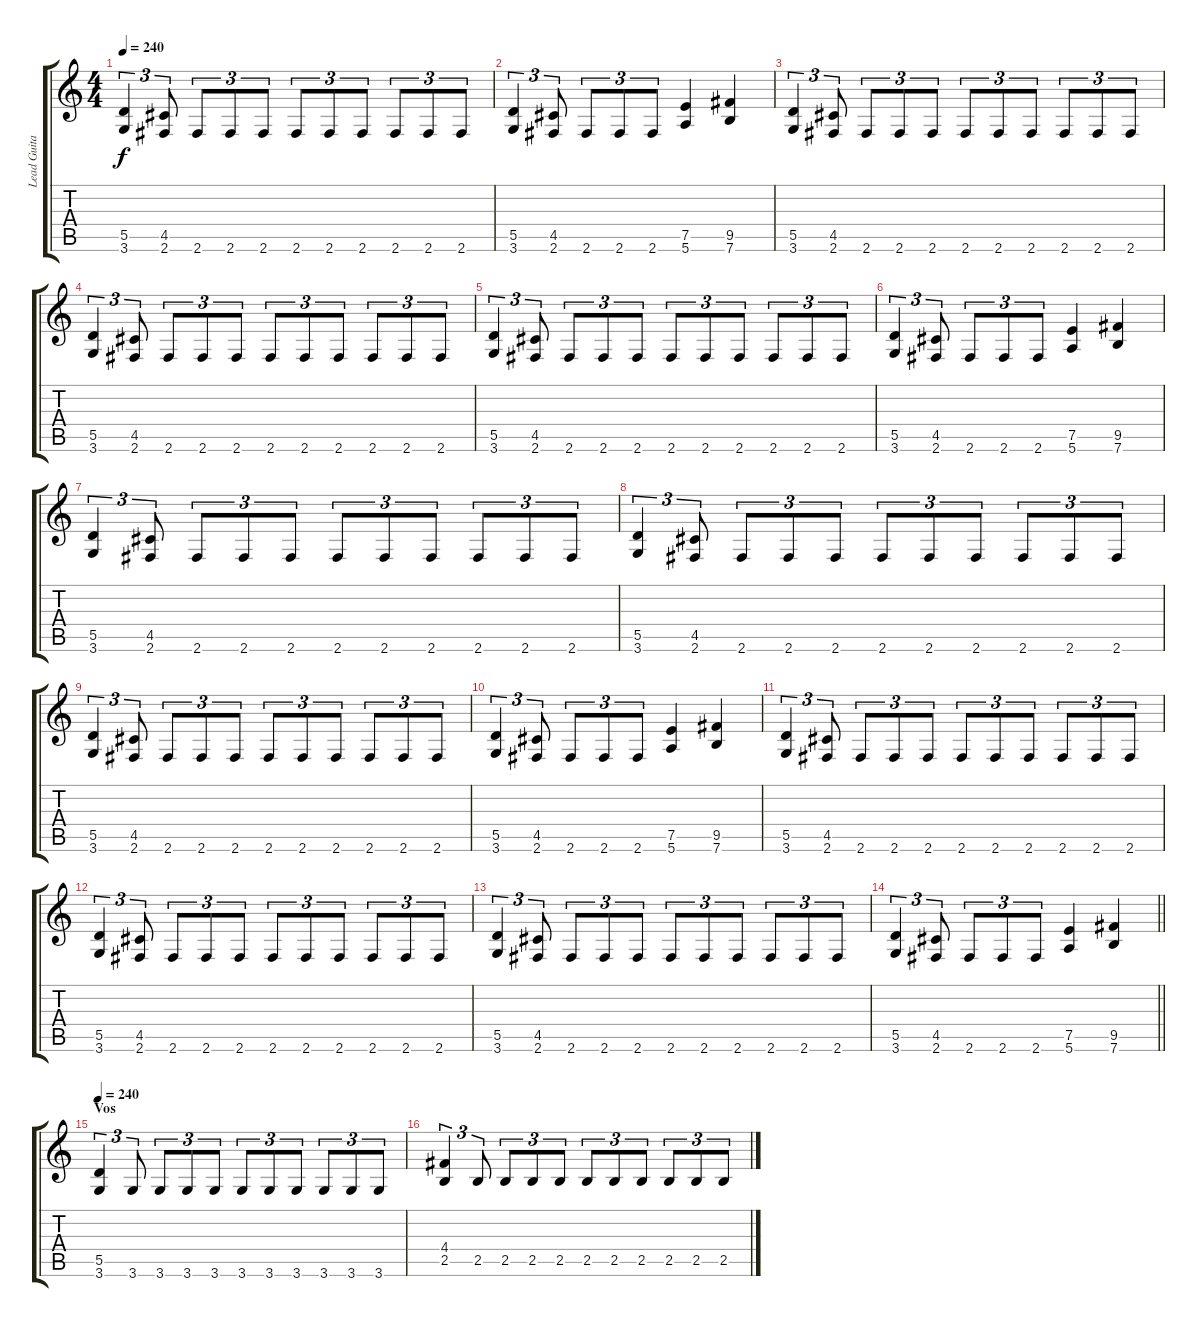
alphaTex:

\track ("Lead Guitar" "Lead Guita") {instrument distortionguitar}
\staff {score tabs}
\tuning (E4 B3 G3 D3 A2 E2) {hide}
\ts (4 4)
\tempo 240
\clef g2
\ks c
(5.5 3.6).4{tu (3 2) dy f} (4.5 2.6).8{tu (3 2)} 2.6.8{tu (3 2)} 2.6.8{tu (3 2)} 2.6.8{tu (3 2)} 2.6.8{tu (3 2)} 2.6.8{tu (3 2)} 2.6.8{tu (3 2)} 2.6.8{tu (3 2)} 2.6.8{tu (3 2)} 2.6.8{tu (3 2)} |
(5.5 3.6).4{tu (3 2)} (4.5 2.6).8{tu (3 2)} 2.6.8{tu (3 2)} 2.6.8{tu (3 2)} 2.6.8{tu (3 2)} (7.5 5.6).4 (9.5 7.6).4 |
(5.5 3.6).4{tu (3 2)} (4.5 2.6).8{tu (3 2)} 2.6.8{tu (3 2)} 2.6.8{tu (3 2)} 2.6.8{tu (3 2)} 2.6.8{tu (3 2)} 2.6.8{tu (3 2)} 2.6.8{tu (3 2)} 2.6.8{tu (3 2)} 2.6.8{tu (3 2)} 2.6.8{tu (3 2)} |
(5.5 3.6).4{tu (3 2)} (4.5 2.6).8{tu (3 2)} 2.6.8{tu (3 2)} 2.6.8{tu (3 2)} 2.6.8{tu (3 2)} 2.6.8{tu (3 2)} 2.6.8{tu (3 2)} 2.6.8{tu (3 2)} 2.6.8{tu (3 2)} 2.6.8{tu (3 2)} 2.6.8{tu (3 2)} |
(5.5 3.6).4{tu (3 2)} (4.5 2.6).8{tu (3 2)} 2.6.8{tu (3 2)} 2.6.8{tu (3 2)} 2.6.8{tu (3 2)} 2.6.8{tu (3 2)} 2.6.8{tu (3 2)} 2.6.8{tu (3 2)} 2.6.8{tu (3 2)} 2.6.8{tu (3 2)} 2.6.8{tu (3 2)} |
(5.5 3.6).4{tu (3 2)} (4.5 2.6).8{tu (3 2)} 2.6.8{tu (3 2)} 2.6.8{tu (3 2)} 2.6.8{tu (3 2)} (7.5 5.6).4 (9.5 7.6).4 |
(5.5 3.6).4{tu (3 2)} (4.5 2.6).8{tu (3 2)} 2.6.8{tu (3 2)} 2.6.8{tu (3 2)} 2.6.8{tu (3 2)} 2.6.8{tu (3 2)} 2.6.8{tu (3 2)} 2.6.8{tu (3 2)} 2.6.8{tu (3 2)} 2.6.8{tu (3 2)} 2.6.8{tu (3 2)} |
(5.5 3.6).4{tu (3 2)} (4.5 2.6).8{tu (3 2)} 2.6.8{tu (3 2)} 2.6.8{tu (3 2)} 2.6.8{tu (3 2)} 2.6.8{tu (3 2)} 2.6.8{tu (3 2)} 2.6.8{tu (3 2)} 2.6.8{tu (3 2)} 2.6.8{tu (3 2)} 2.6.8{tu (3 2)} |
(5.5 3.6).4{tu (3 2)} (4.5 2.6).8{tu (3 2)} 2.6.8{tu (3 2)} 2.6.8{tu (3 2)} 2.6.8{tu (3 2)} 2.6.8{tu (3 2)} 2.6.8{tu (3 2)} 2.6.8{tu (3 2)} 2.6.8{tu (3 2)} 2.6.8{tu (3 2)} 2.6.8{tu (3 2)} |
(5.5 3.6).4{tu (3 2)} (4.5 2.6).8{tu (3 2)} 2.6.8{tu (3 2)} 2.6.8{tu (3 2)} 2.6.8{tu (3 2)} (7.5 5.6).4 (9.5 7.6).4 |
(5.5 3.6).4{tu (3 2)} (4.5 2.6).8{tu (3 2)} 2.6.8{tu (3 2)} 2.6.8{tu (3 2)} 2.6.8{tu (3 2)} 2.6.8{tu (3 2)} 2.6.8{tu (3 2)} 2.6.8{tu (3 2)} 2.6.8{tu (3 2)} 2.6.8{tu (3 2)} 2.6.8{tu (3 2)} |
(5.5 3.6).4{tu (3 2)} (4.5 2.6).8{tu (3 2)} 2.6.8{tu (3 2)} 2.6.8{tu (3 2)} 2.6.8{tu (3 2)} 2.6.8{tu (3 2)} 2.6.8{tu (3 2)} 2.6.8{tu (3 2)} 2.6.8{tu (3 2)} 2.6.8{tu (3 2)} 2.6.8{tu (3 2)} |
(5.5 3.6).4{tu (3 2)} (4.5 2.6).8{tu (3 2)} 2.6.8{tu (3 2)} 2.6.8{tu (3 2)} 2.6.8{tu (3 2)} 2.6.8{tu (3 2)} 2.6.8{tu (3 2)} 2.6.8{tu (3 2)} 2.6.8{tu (3 2)} 2.6.8{tu (3 2)} 2.6.8{tu (3 2)} |
\barLineRight lightlight
(5.5 3.6).4{tu (3 2)} (4.5 2.6).8{tu (3 2)} 2.6.8{tu (3 2)} 2.6.8{tu (3 2)} 2.6.8{tu (3 2)} (7.5 5.6).4 (9.5 7.6).4 |
\section ("" "Vos")
\tempo 240
(5.5 3.6).4{tu (3 2)} 3.6.8{tu (3 2)} 3.6.8{tu (3 2)} 3.6.8{tu (3 2)} 3.6.8{tu (3 2)} 3.6.8{tu (3 2)} 3.6.8{tu (3 2)} 3.6.8{tu (3 2)} 3.6.8{tu (3 2)} 3.6.8{tu (3 2)} 3.6.8{tu (3 2)} |
(4.4 2.5).4{tu (3 2)} 2.5.8{tu (3 2)} 2.5.8{tu (3 2)} 2.5.8{tu (3 2)} 2.5.8{tu (3 2)} 2.5.8{tu (3 2)} 2.5.8{tu (3 2)} 2.5.8{tu (3 2)} 2.5.8{tu (3 2)} 2.5.8{tu (3 2)} 2.5.8{tu (3 2)}
